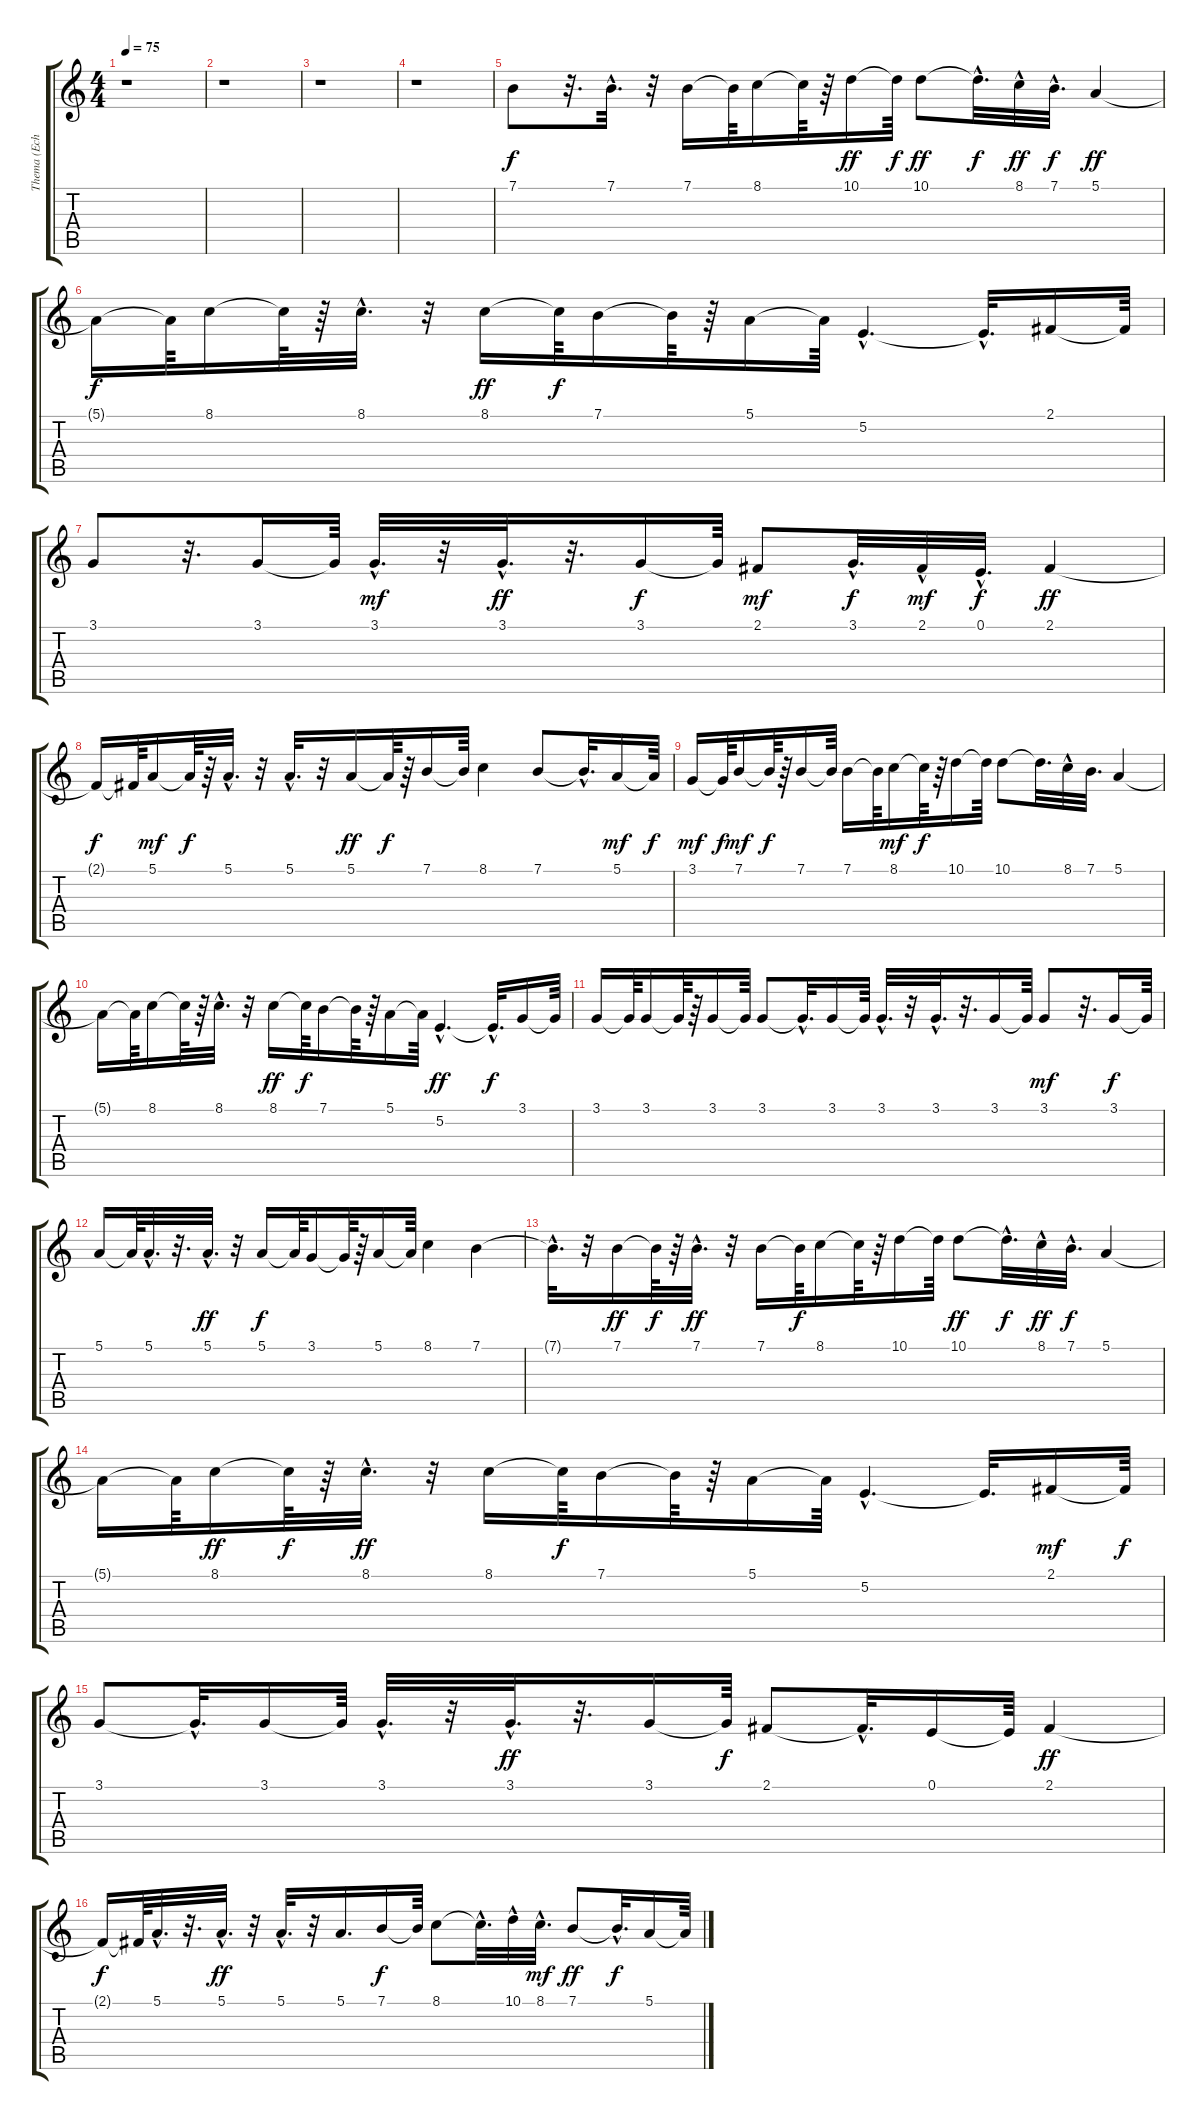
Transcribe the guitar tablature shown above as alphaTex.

\track ("Thema (Echo)" "Thema (Ech") {instrument fx7echoes}
\staff {score tabs}
\tuning (E4 B3 G3 D3 A2 E2) {hide}
\ts (4 4)
\tempo 75
\clef g2
\ks c
r.1{dy f} |
r.1 |
r.1 |
r.1 |
7.1.8 r.32{d} 7.1{hac}.32{d} r.32 7.1.16 7.1{t}.64 8.1.16 8.1{t}.64 r.64 10.1.16{dy ff} 10.1{t}.64{dy f} 10.1.8{dy ff} 10.1{hac t}.32{d dy f} 8.1{hac}.32{dy ff} 7.1{hac}.32{d dy f} 5.1.4{dy ff} |
5.1{t}.16{dy f} 5.1{t}.64 8.1.16 8.1{t}.64 r.64 8.1{hac}.32{d} r.32 8.1.16{dy ff} 8.1{t}.64{dy f} 7.1.16 7.1{t}.64 r.64 5.1.16 5.1{t}.64 5.2{hac}.4{d} 5.2{hac t}.32{d} 2.1.16 2.1{t}.64 |
3.1.8 r.32{d} 3.1.16 3.1{t}.64 3.1{hac}.32{d dy mf} r.32 3.1{hac}.32{d dy ff} r.32{d} 3.1.16{dy f} 3.1{t}.64 2.1.8{dy mf} 3.1{hac}.32{d dy f} 2.1{hac}.32{dy mf} 0.1{hac}.32{d dy f} 2.1.4{dy ff} |
2.1{t}.16{dy f} 2.1{t}.64 5.1.16{dy mf} 5.1{t}.64{dy f} r.64 5.1{hac}.32{d} r.32 5.1{hac}.32{d} r.32 5.1.16{dy ff} 5.1{t}.64{dy f} r.64 7.1.16 7.1{t}.64 8.1.4 7.1.8 7.1{hac t}.32{d} 5.1.16{dy mf} 5.1{t}.64{dy f} |
3.1.16{dy mf} 3.1{t}.64{dy f} 7.1.16{dy mf} 7.1{t}.64{dy f} r.64 7.1.16 7.1{t}.64 7.1.16 7.1{t}.64 8.1.16{dy mf} 8.1{t}.64{dy f} r.64 10.1.16 10.1{t}.64 10.1.8 10.1{t}.32{d} 8.1{hac}.32 7.1.32{d} 5.1.4 |
5.1{t}.16 5.1{t}.64 8.1.16 8.1{t}.64 r.64 8.1{hac}.32{d} r.32 8.1.16{dy ff} 8.1{t}.64{dy f} 7.1.16 7.1{t}.64 r.64 5.1.16 5.1{t}.64 5.2{hac}.4{d dy ff} 5.2{hac t}.32{d dy f} 3.1.16 3.1{t}.64 |
3.1.16 3.1{t}.64 3.1.16 3.1{t}.64 r.64 3.1.16 3.1{t}.64 3.1.8 3.1{hac t}.32{d} 3.1.16 3.1{t}.64 3.1{hac}.32{d} r.32 3.1{hac}.32{d} r.32{d} 3.1.16 3.1{t}.64 3.1.8{dy mf} r.32{d} 3.1.16{dy f} 3.1{t}.64 |
5.1.16 5.1{t}.64 5.1{hac}.32{d} r.32{d} 5.1{hac}.32{d dy ff} r.32 5.1.16{dy f} 5.1{t}.64 3.1.16 3.1{t}.64 r.64 5.1.16 5.1{t}.64 8.1.4 7.1.4 |
7.1{hac t}.32{d} r.32 7.1.16{dy ff} 7.1{t}.64{dy f} r.64 7.1{hac}.32{d dy ff} r.32 7.1.16 7.1{t}.64{dy f} 8.1.16 8.1{t}.64 r.64 10.1.16 10.1{t}.64 10.1.8{dy ff} 10.1{hac t}.32{d dy f} 8.1{hac}.32{dy ff} 7.1{hac}.32{d dy f} 5.1.4 |
5.1{t}.16 5.1{t}.64 8.1.16{dy ff} 8.1{t}.64{dy f} r.64 8.1{hac}.32{d dy ff} r.32 8.1.16 8.1{t}.64{dy f} 7.1.16 7.1{t}.64 r.64 5.1.16 5.1{t}.64 5.2{hac}.4{d} 5.2{t}.32{d} 2.1.16{dy mf} 2.1{t}.64{dy f} |
3.1.8 3.1{hac t}.32{d} 3.1.16 3.1{t}.64 3.1{hac}.32{d} r.32 3.1{hac}.32{d dy ff} r.32{d} 3.1.16 3.1{t}.64{dy f} 2.1.8 2.1{hac t}.32{d} 0.1.16 0.1{t}.64 2.1.4{dy ff} |
2.1{t}.16{dy f} 2.1{t}.64 5.1{hac}.32{d} r.32{d} 5.1{hac}.32{d dy ff} r.32 5.1{hac}.32{d} r.32 5.1.16{d} 7.1.16{dy f} 7.1{t}.64 8.1.8 8.1{hac t}.32{d} 10.1{hac}.32 8.1{hac}.32{d dy mf} 7.1.8{dy ff} 7.1{hac t}.32{d dy f} 5.1.16 5.1{t}.64
